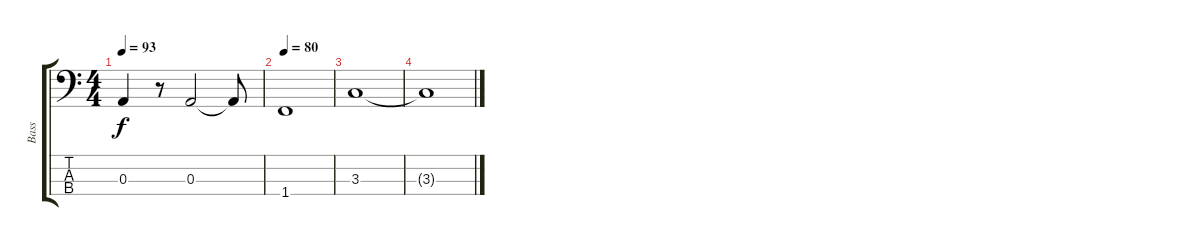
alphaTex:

\track ("Bass" "Bass") {instrument electricbassfinger}
\staff {score tabs}
\tuning (G2 D2 A1 E1) {hide}
\ts (4 4)
\tempo 93
\clef f4
\ks c
0.3.4{dy f} r.8 0.3.2 0.3{t}.8 |
\tempo 80
1.4.1 |
3.3.1 |
3.3{t}.1
